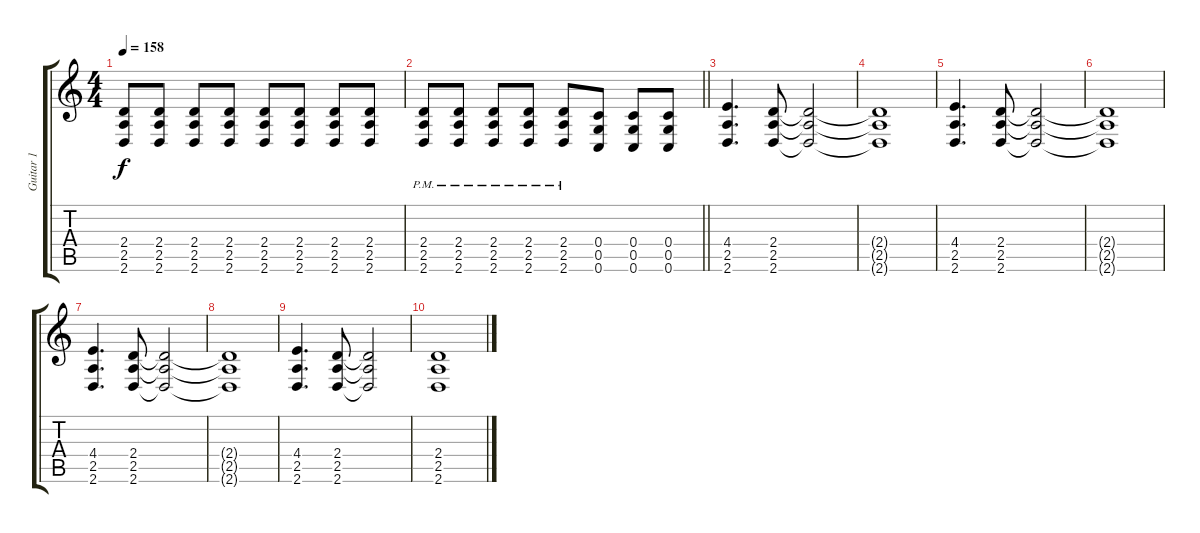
\track ("Guitar 1" "Guitar 1") {instrument overdrivenguitar}
\staff {score tabs}
\tuning (E4 C4 G3 C3 G2 C2) {hide}
\ts (4 4)
\tempo 158
\clef g2
\ks c
(2.4 2.5 2.6).8{dy f} (2.4 2.5 2.6).8 (2.4 2.5 2.6).8 (2.4 2.5 2.6).8 (2.4 2.5 2.6).8 (2.4 2.5 2.6).8 (2.4 2.5 2.6).8 (2.4 2.5 2.6).8 |
\barLineRight lightlight
(2.4{pm} 2.5{pm} 2.6{pm}).8 (2.4{pm} 2.5{pm} 2.6{pm}).8 (2.4{pm} 2.5{pm} 2.6{pm}).8 (2.4{pm} 2.5{pm} 2.6{pm}).8 (2.4{pm} 2.5{pm} 2.6{pm}).8 (0.4 0.5 0.6).8 (0.4 0.5 0.6).8 (0.4 0.5 0.6).8 |
(4.4 2.5 2.6).4{d} (2.4 2.5 2.6).8 (2.4{t} 2.5{t} 2.6{t}).2 |
(2.4{t} 2.5{t} 2.6{t}).1 |
(4.4 2.5 2.6).4{d} (2.4 2.5 2.6).8 (2.4{t} 2.5{t} 2.6{t}).2 |
(2.4{t} 2.5{t} 2.6{t}).1 |
(4.4 2.5 2.6).4{d} (2.4 2.5 2.6).8 (2.4{t} 2.5{t} 2.6{t}).2 |
(2.4{t} 2.5{t} 2.6{t}).1 |
(4.4 2.5 2.6).4{d} (2.4 2.5 2.6).8 (2.4{t} 2.5{t} 2.6{t}).2 |
(2.4 2.5 2.6).1
